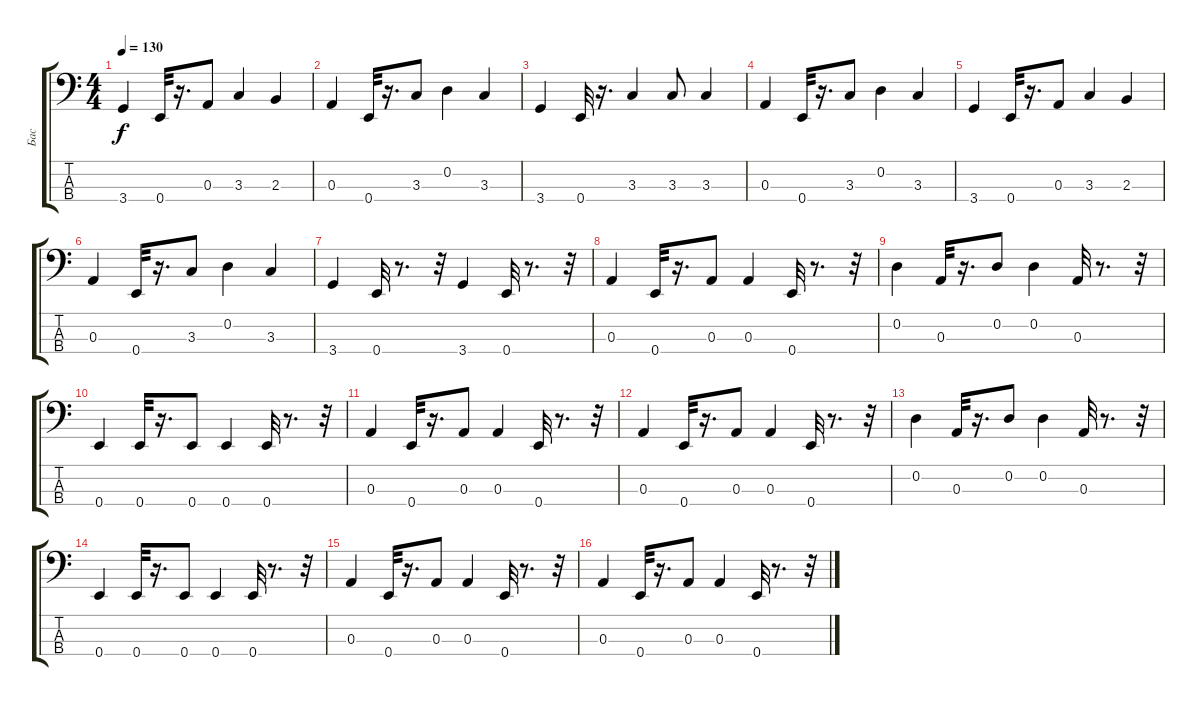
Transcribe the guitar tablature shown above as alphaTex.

\track ("Бас" "Бас") {instrument electricbassfinger}
\staff {score tabs}
\tuning (G2 D2 A1 E1) {hide}
\ts (4 4)
\tempo 130
\clef f4
\ks c
3.4.4{dy f} 0.4.32 r.16{d} 0.3.8 3.3.4 2.3.4 |
0.3.4 0.4.32 r.16{d} 3.3.8 0.2.4 3.3.4 |
3.4.4 0.4.32 r.16{d} 3.3.4 3.3.8 3.3.4 |
0.3.4 0.4.32 r.16{d} 3.3.8 0.2.4 3.3.4 |
3.4.4 0.4.32 r.16{d} 0.3.8 3.3.4 2.3.4 |
0.3.4 0.4.32 r.16{d} 3.3.8 0.2.4 3.3.4 |
3.4.4 0.4.32 r.8{d} r.32 3.4.4 0.4.32 r.8{d} r.32 |
0.3.4 0.4.32 r.16{d} 0.3.8 0.3.4 0.4.32 r.8{d} r.32 |
0.2.4 0.3.32 r.16{d} 0.2.8 0.2.4 0.3.32 r.8{d} r.32 |
0.4.4 0.4.32 r.16{d} 0.4.8 0.4.4 0.4.32 r.8{d} r.32 |
0.3.4 0.4.32 r.16{d} 0.3.8 0.3.4 0.4.32 r.8{d} r.32 |
0.3.4 0.4.32 r.16{d} 0.3.8 0.3.4 0.4.32 r.8{d} r.32 |
0.2.4 0.3.32 r.16{d} 0.2.8 0.2.4 0.3.32 r.8{d} r.32 |
0.4.4 0.4.32 r.16{d} 0.4.8 0.4.4 0.4.32 r.8{d} r.32 |
0.3.4 0.4.32 r.16{d} 0.3.8 0.3.4 0.4.32 r.8{d} r.32 |
0.3.4 0.4.32 r.16{d} 0.3.8 0.3.4 0.4.32 r.8{d} r.32
